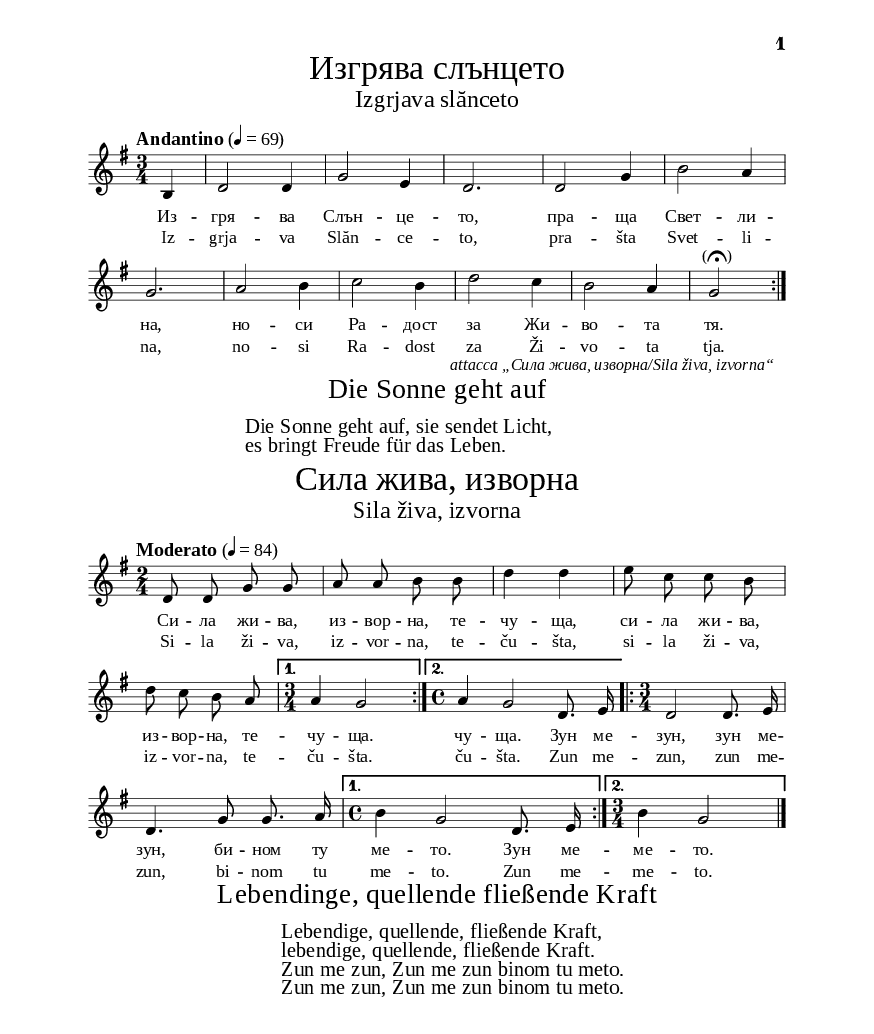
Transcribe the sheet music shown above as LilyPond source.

\version "2.24.2"

% include paper part and global functions
\include "include/globals.ily"

\bookpart {
  \label #'ref071_1
  \tocItem \markup "Изгрява слънцето – Izgrjava slănceto"
  \include "include/bookpart-paper.ily"
  \score {
    \include "include/score-layout.ily"

    \new Voice \absolute {
      \clef treble
      \key g \major
      \time 3/4
      \tempoFunc "Andantino" 4 "69"
      \partial 4
      \autoBeamOff
        b4  |  d'2 d'4 | g'2 e'4 | d'2. | d'2 g'4 | b'2 a'4 \break |

        g'2. | a'2 b'4 | c''2 b'4 | d''2 c''4 | b'2 a'4^\markup { \concat {"              (" \fermata ")"}} |  g'2
        \break \bar ":|."
      
    }

    \addlyrics {
      Из -- гря --
      ва Слън -- це -- то, пра -- ща Свет -- ли -- на,
      но -- си Ра -- дост за Жи -- во -- та тя.
    }

     \addlyrics {
      Iz -- grja --
      va Slăn -- ce -- to, pra -- šta Svet -- li -- na,
      no -- si Ra -- dost za Ži -- vo -- ta tja.
    }
    \header {
      title = \titleFunc "Изгрява слънцето" "Izgrjava slănceto"
    }

    \midi{}

  } % score
  
  \markup \italic \dc-one-nobold "attacca „Сила жива, изворна/Sila živa, izvorna“"
  
  % include foreign translation(s) of the song
  \version "2.24.3"

\markup \fill-line { \fontsize #deTitleFontSize "Die Sonne geht auf" }
\markup \null
\markup \null
\markup \abs-fontsize #10 {
   \hspace #20
  \override #`(baseline-skip . ,deCoupletBaselineSkip)

  \column {

    \line { " " Die Sonne geht auf, sie sendet Licht, }

    \line { " "  es bringt Freude für das Leben. }


  }
}

    \markup \empty-one

      \label #'ref071_2
  \tocItem \markup "Сила жива, изворна – Sila živa, izvorna"

   \include "include/bookpart-paper.ily"
  \score {
    \include "include/score-layout.ily"

    \new Voice \absolute {
     \clef treble
      \key g \major
      \time 2/4
      \tempoFunc "Moderato" 4 "84"
      \autoBeamOff

      \repeat volta 2 {
        d'8 d' g' g' | a'8 a' b' b' | d''4 d'' | e''8 c'' c'' b' \break |

        d''8 c'' b' a' |
      } \alternative { { \time 3/4 a'4 g'2 |} { \time 4/4  a'4 g'2 d'8. e'16 | } } \repeat volta 2 {
        \time 3/4 d'2 d'8. e'16 \break |

        d'4. g'8 g'8. a'16 |
      }
      \alternative  {
        {\time 4/4 b'4 g'2 d'8. e'16 | }
        {\time 3/4 b'4 g'2 \bar "|."}
      }
    }

    \addlyrics {
      Си --
      ла жи -- ва, из -- вор -- на, те -- чу -- ща, си
      -- ла жи -- ва, из -- вор -- на, те -- чу -- ща.
      чу -- ща. Зун ме -- зун, зун ме -- зун, би --
      ном ту ме -- то. Зун ме -- ме -- то.
    }
     \addlyrics {
      Si --
      la ži -- va, iz -- vor -- na, te -- ču -- šta, si
      -- la ži -- va, iz -- vor -- na, te -- ču -- šta.
      ču -- šta. Zun me -- zun, zun me -- zun, bi --
      nom tu me -- to. Zun me -- me -- to.
    }
    \header {
      title = \titleFunc "Сила жива, изворна" "Sila živa, izvorna"
    }

    \midi{}

  } % score

  
  % include foreign translation(s) of the song
  \version "2.24.3"

\markup \fill-line { \fontsize #deTitleFontSize "Lebendinge, quellende fließende Kraft" }
\markup \null
\markup \null
\markup \abs-fontsize #10 {
   \hspace #25
  \override #`(baseline-skip . ,deCoupletBaselineSkip)

  \column {
    \line { " " Lebendige, quellende, fließende Kraft,}

    \line { " " lebendige, quellende, fließende Kraft. }

    \line { " " Zun me zun, Zun me zun binom tu meto. }
    \line { " " Zun me zun, Zun me zun binom tu meto. }




  }
}


} % bookpart
